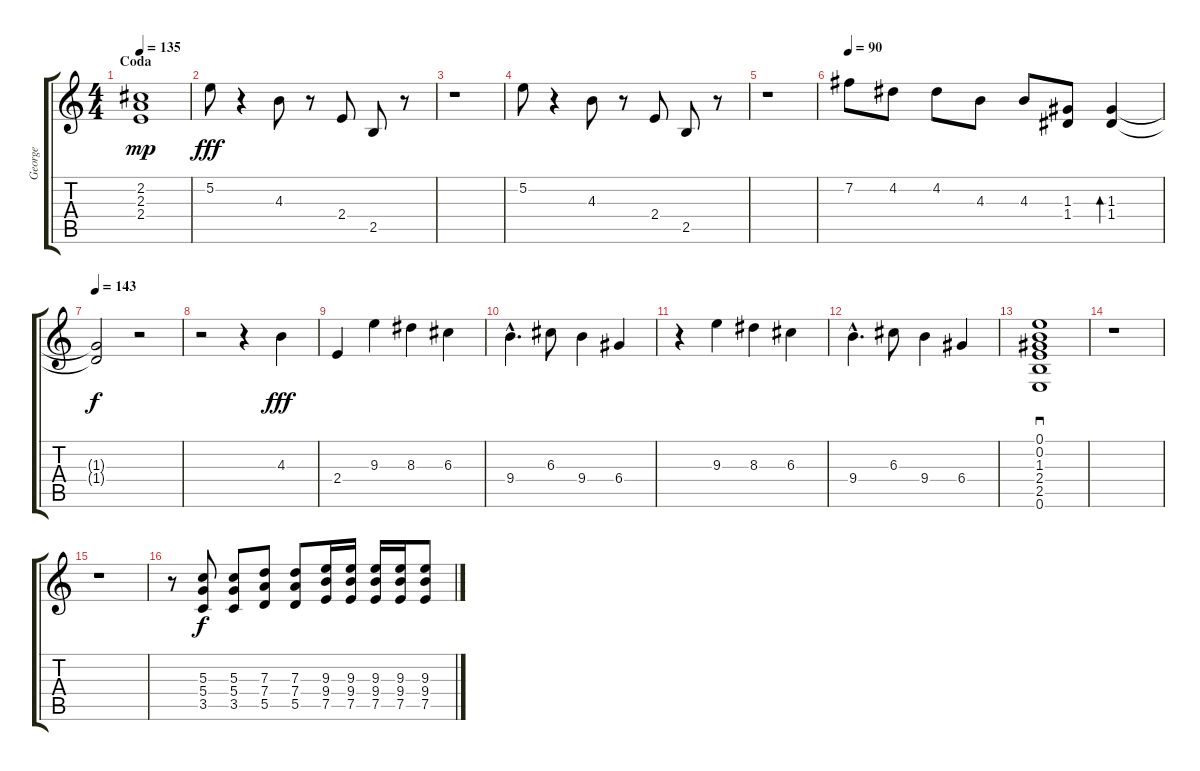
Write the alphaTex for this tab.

\track ("George" "George") {instrument electricguitarclean}
\staff {score tabs}
\tuning (E4 B3 G3 D3 A2 E2) {hide}
\ts (4 4)
\section ("" "Coda")
\tempo 135
\clef g2
\ks c
(2.2 2.3 2.4).1{dy mp} |
5.2.8{dy fff} r.4 4.3.8 r.8 2.4.8 2.5.8 r.8 |
r.1 |
5.2.8 r.4 4.3.8 r.8 2.4.8 2.5.8 r.8 |
r.1 |
\tempo 90
7.2.8{volume 15 instrument electricguitarjazz} 4.2.8 4.2.8 4.3.8 4.3.8 (1.3 1.4).8 (1.3 1.4).4{bd 240} |
\tempo 143
(1.3{t} 1.4{t}).2{dy f} r.2 |
r.2 r.4 4.3.4{dy fff volume 16 balance 6 instrument electricguitarjazz} |
2.4.4 9.3.4 8.3.4 6.3.4 |
9.4{hac}.4{d} 6.3.8 9.4.4 6.4.4 |
r.4 9.3.4 8.3.4 6.3.4 |
9.4{hac}.4{d} 6.3.8 9.4.4 6.4.4 |
(0.1 0.2 1.3 2.4 2.5 0.6).1{sd volume 12 instrument electricguitarclean} |
r.1 |
r.1 |
r.8 (5.3 5.4 3.5).8{dy f} (5.3 5.4 3.5).8 (7.3 7.4 5.5).8 (7.3 7.4 5.5).8 (9.3 9.4 7.5).16 (9.3 9.4 7.5).16 (9.3 9.4 7.5).16 (9.3 9.4 7.5).16 (9.3 9.4 7.5).8
